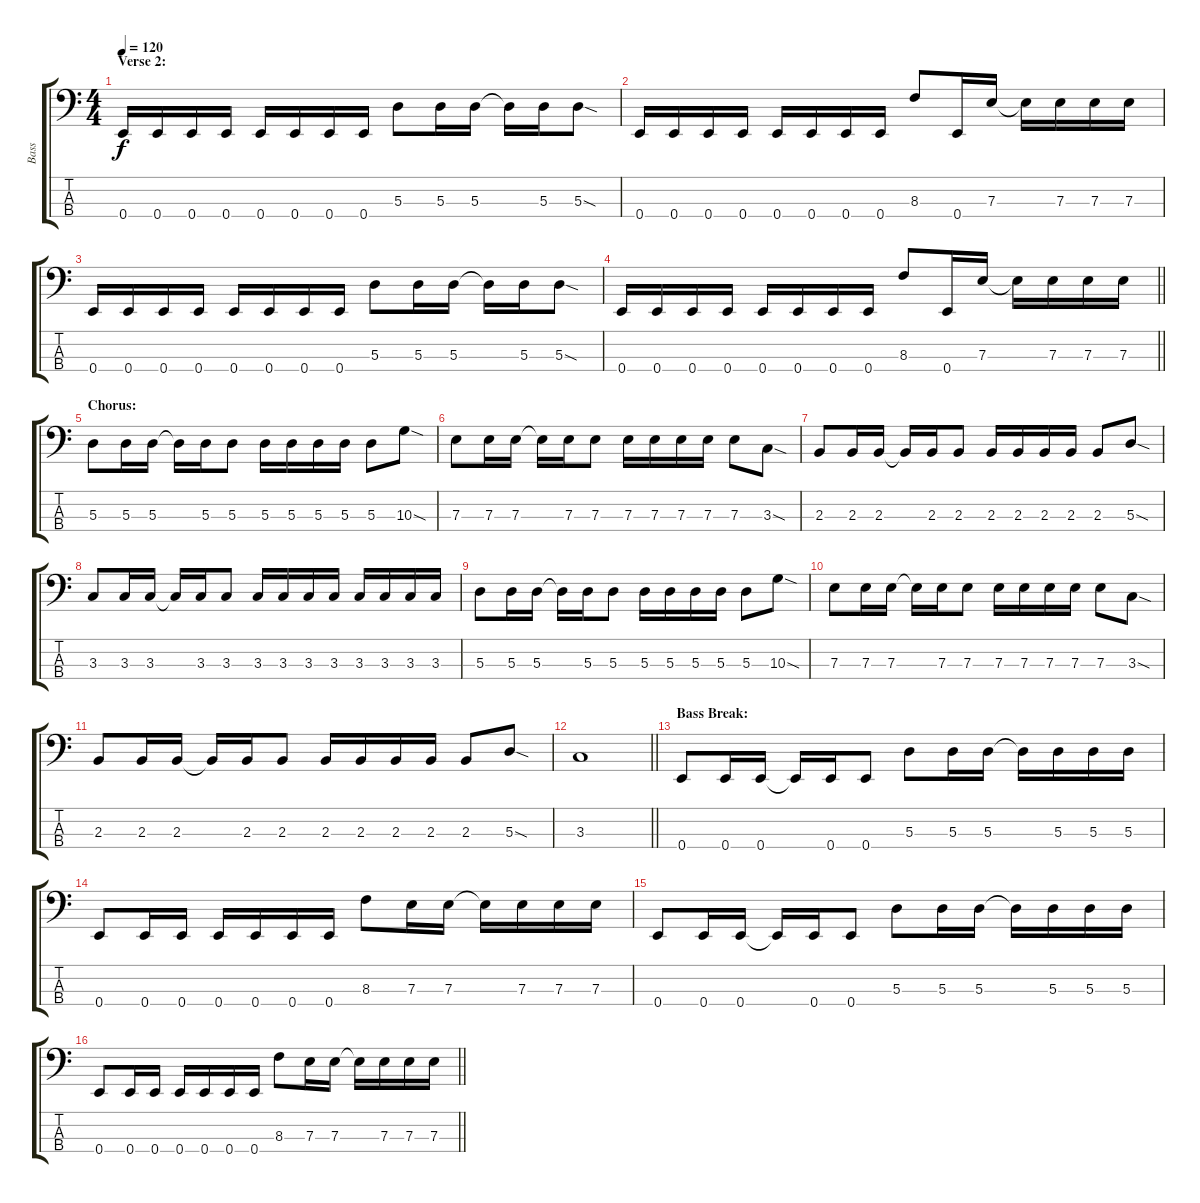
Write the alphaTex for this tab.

\track ("Bass" "Bass") {instrument electricbasspick}
\staff {score tabs}
\tuning (G2 D2 A1 E1) {hide}
\ts (4 4)
\section ("" "Verse 2:")
\tempo 120
\clef f4
\ks c
0.4.16{dy f} 0.4.16 0.4.16 0.4.16 0.4.16 0.4.16 0.4.16 0.4.16 5.3.8 5.3.16 5.3.16 5.3{t}.16 5.3.16 5.3{sod}.8 |
0.4.16 0.4.16 0.4.16 0.4.16 0.4.16 0.4.16 0.4.16 0.4.16 8.3.8 0.4.16 7.3.16 7.3{t}.16 7.3.16 7.3.16 7.3.16 |
0.4.16 0.4.16 0.4.16 0.4.16 0.4.16 0.4.16 0.4.16 0.4.16 5.3.8 5.3.16 5.3.16 5.3{t}.16 5.3.16 5.3{sod}.8 |
\barLineRight lightlight
0.4.16 0.4.16 0.4.16 0.4.16 0.4.16 0.4.16 0.4.16 0.4.16 8.3.8 0.4.16 7.3.16 7.3{t}.16 7.3.16 7.3.16 7.3.16 |
\section ("" "Chorus:")
5.3.8 5.3.16 5.3.16 5.3{t}.16 5.3.16 5.3.8 5.3.16 5.3.16 5.3.16 5.3.16 5.3.8 10.3{sod}.8 |
7.3.8 7.3.16 7.3.16 7.3{t}.16 7.3.16 7.3.8 7.3.16 7.3.16 7.3.16 7.3.16 7.3.8 3.3{sod}.8 |
2.3.8 2.3.16 2.3.16 2.3{t}.16 2.3.16 2.3.8 2.3.16 2.3.16 2.3.16 2.3.16 2.3.8 5.3{sod}.8 |
3.3.8 3.3.16 3.3.16 3.3{t}.16 3.3.16 3.3.8 3.3.16 3.3.16 3.3.16 3.3.16 3.3.16 3.3.16 3.3.16 3.3.16 |
5.3.8 5.3.16 5.3.16 5.3{t}.16 5.3.16 5.3.8 5.3.16 5.3.16 5.3.16 5.3.16 5.3.8 10.3{sod}.8 |
7.3.8 7.3.16 7.3.16 7.3{t}.16 7.3.16 7.3.8 7.3.16 7.3.16 7.3.16 7.3.16 7.3.8 3.3{sod}.8 |
2.3.8 2.3.16 2.3.16 2.3{t}.16 2.3.16 2.3.8 2.3.16 2.3.16 2.3.16 2.3.16 2.3.8 5.3{sod}.8 |
\barLineRight lightlight
3.3.1 |
\section ("" "Bass Break:")
0.4.8 0.4.16 0.4.16 0.4{t}.16 0.4.16 0.4.8 5.3.8 5.3.16 5.3.16 5.3{t}.16 5.3.16 5.3.16 5.3.16 |
0.4.8 0.4.16 0.4.16 0.4.16 0.4.16 0.4.16 0.4.16 8.3.8 7.3.16 7.3.16 7.3{t}.16 7.3.16 7.3.16 7.3.16 |
0.4.8 0.4.16 0.4.16 0.4{t}.16 0.4.16 0.4.8 5.3.8 5.3.16 5.3.16 5.3{t}.16 5.3.16 5.3.16 5.3.16 |
\barLineRight lightlight
0.4.8 0.4.16 0.4.16 0.4.16 0.4.16 0.4.16 0.4.16 8.3.8 7.3.16 7.3.16 7.3{t}.16 7.3.16 7.3.16 7.3.16
